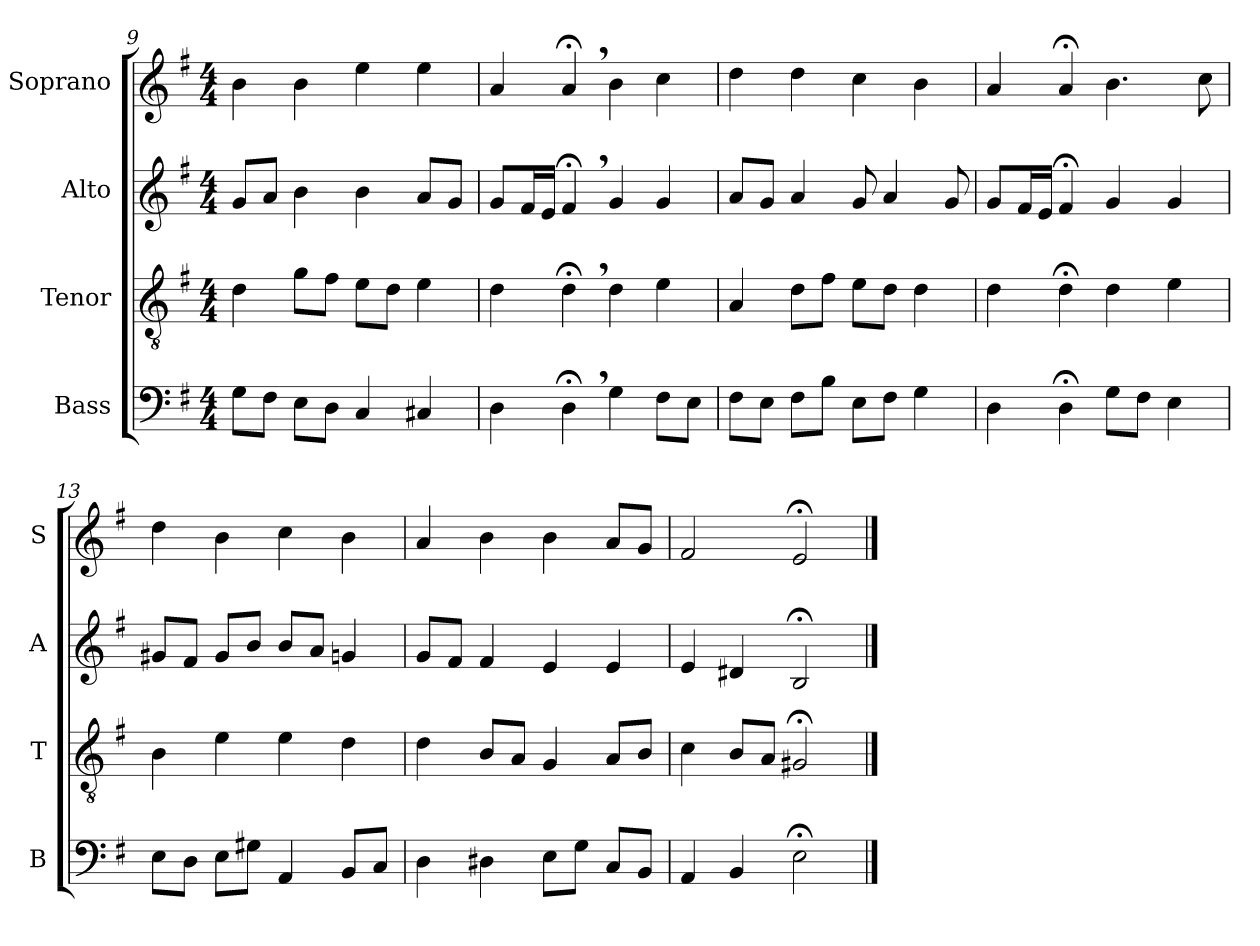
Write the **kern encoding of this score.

**kern	**kern	**kern	**kern
*part4	*part3	*part2	*part1
*staff4	*staff3	*staff2	*staff1
*I"Bass	*I"Tenor	*I"Alto	*I"Soprano
*I'B	*I'T	*I'A	*I'S
*clefF4	*clefGv2	*clefG2	*clefG2
*k[f#]	*k[f#]	*k[f#]	*k[f#]
*M4/4	*M4/4	*M4/4	*M4/4
=9	=9	=9	=9
8G\L	4d\	8g/L	4b\
8F#\J	.	8a/J	.
8E\L	8g\L	4b\	4b\
8D\J	8f#\J	.	.
4C/	8e\L	4b\	4ee\
.	8d\J	.	.
4C#X/	4e\	8a/L	4ee\
.	.	8g/J	.
=10	=10	=10	=10
4D\	4d\	8g/L	4a/
.	.	16f#/L	.
.	.	16e/JJ	.
4D;<,\	4d;<,\	4f#;<,/	4a;<,/
4G\	4d\	4g/	4b\
8F#\L	4e\	4g/	4cc\
8E\J	.	.	.
=11	=11	=11	=11
8F#\L	4A/	8a/L	4dd\
8E\J	.	8g/J	.
8F#\L	8d\L	4a/	4dd\
8B\J	8f#\J	.	.
8E\L	8e\L	8g/	4cc\
8F#\J	8d\J	4a/	.
4G\	4d\	.	4b\
.	.	8g/	.
=12	=12	=12	=12
4D\	4d\	8g/L	4a/
.	.	16f#/L	.
.	.	16e/JJ	.
4D;<\	4d;<\	4f#;</	4a;</
8G\L	4d\	4g/	4.b\
8F#\J	.	.	.
4E\	4e\	4g/	.
.	.	.	8cc\
=13	=13	=13	=13
8E\L	4B\	8g#X/L	4dd\
8D\J	.	8f#/J	.
8E\L	4e\	8g#/L	4b\
8G#X\J	.	8b/J	.
4AA/	4e\	8b/L	4cc\
.	.	8a/J	.
8BB/L	4d\	4gn/	4b\
8C/J	.	.	.
=14	=14	=14	=14
4D\	4d\	8g/L	4a/
.	.	8f#/J	.
4D#X\	8B/L	4f#/	4b\
.	8A/J	.	.
8E\L	4G/	4e/	4b\
8G\J	.	.	.
8C/L	8A/L	4e/	8a/L
8BB/J	8B/J	.	8g/J
=15	=15	=15	=15
4AA/	4c\	4e/	2f#/
4BB/	8B/L	4d#X/	.
.	8A/J	.	.
2E;<\	2G#X;</	2B;</	2e;</
==	==	==	==
*-	*-	*-	*-
